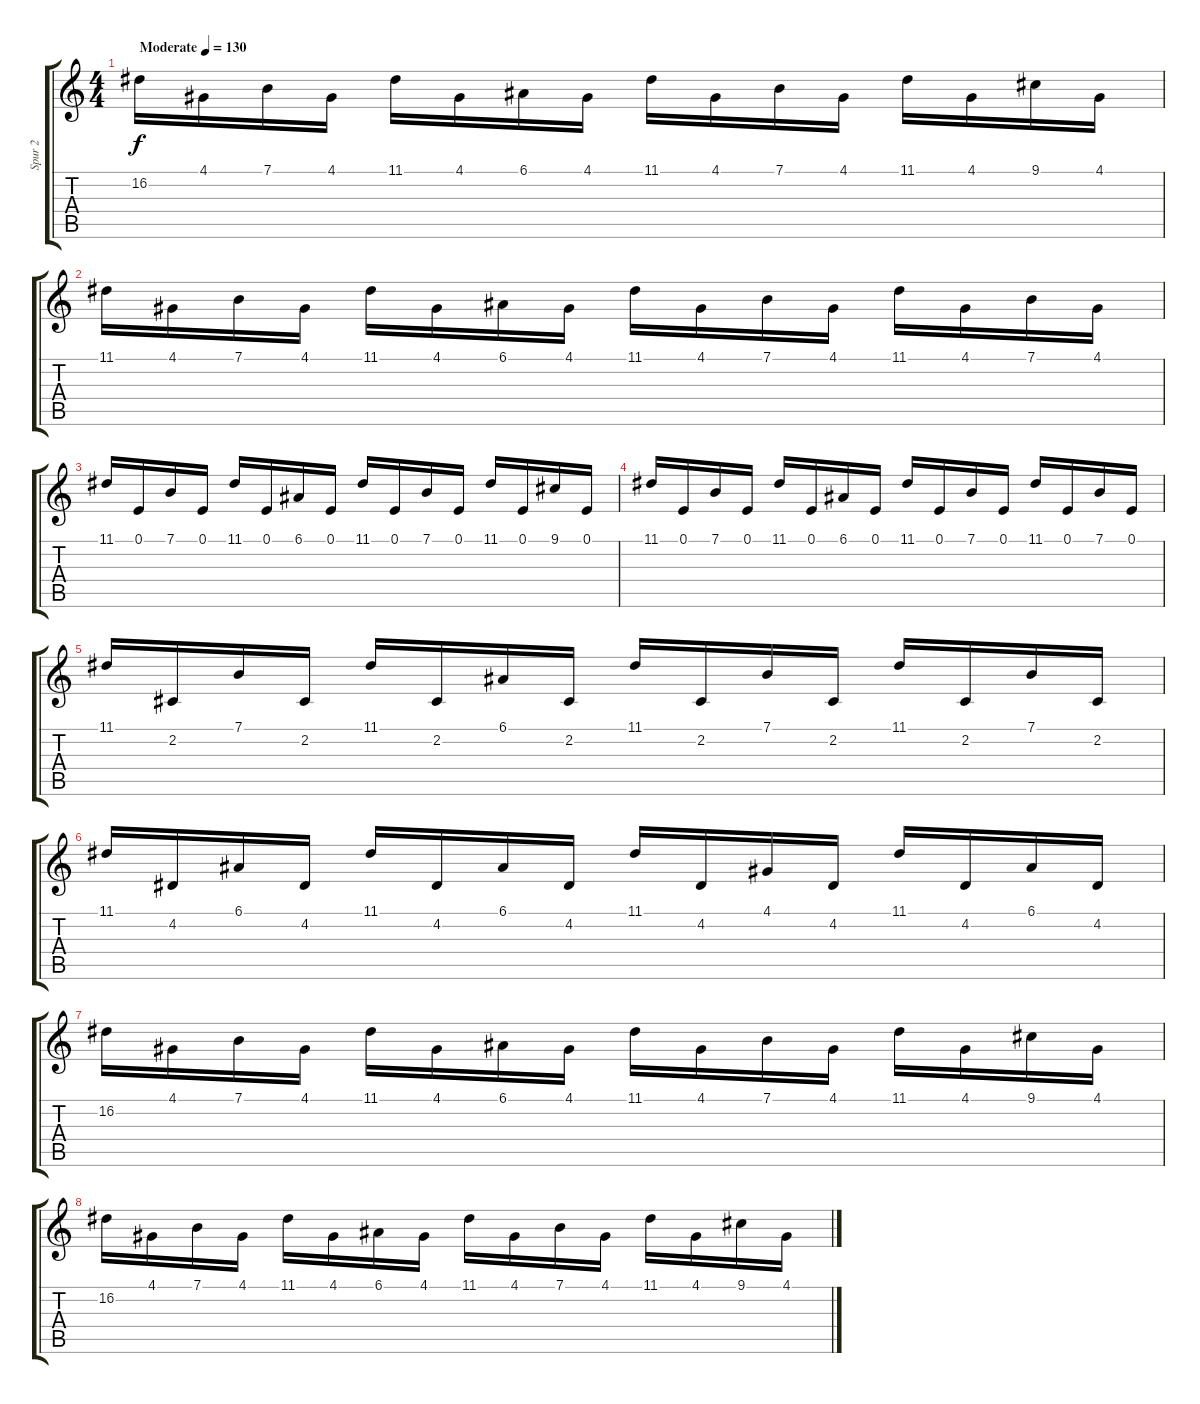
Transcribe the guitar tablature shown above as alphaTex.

\track ("Spur 2" "Spur 2") {instrument harpsichord}
\staff {score tabs}
\tuning (E4 B3 G3 D3 A2 E2) {hide}
\ts (4 4)
\tempo (130 "Moderate")
\clef g2
\ks c
16.2.16{dy f instrument harpsichord} 4.1.16 7.1.16 4.1.16 11.1.16 4.1.16 6.1.16 4.1.16 11.1.16 4.1.16 7.1.16 4.1.16 11.1.16 4.1.16 9.1.16 4.1.16 |
11.1.16 4.1.16 7.1.16 4.1.16 11.1.16 4.1.16 6.1.16 4.1.16 11.1.16 4.1.16 7.1.16 4.1.16 11.1.16 4.1.16 7.1.16 4.1.16 |
11.1.16 0.1.16 7.1.16 0.1.16 11.1.16 0.1.16 6.1.16 0.1.16 11.1.16 0.1.16 7.1.16 0.1.16 11.1.16 0.1.16 9.1.16 0.1.16 |
11.1.16 0.1.16 7.1.16 0.1.16 11.1.16 0.1.16 6.1.16 0.1.16 11.1.16 0.1.16 7.1.16 0.1.16 11.1.16 0.1.16 7.1.16 0.1.16 |
11.1.16 2.2.16 7.1.16 2.2.16 11.1.16 2.2.16 6.1.16 2.2.16 11.1.16 2.2.16 7.1.16 2.2.16 11.1.16 2.2.16 7.1.16 2.2.16 |
11.1.16 4.2.16 6.1.16 4.2.16 11.1.16 4.2.16 6.1.16 4.2.16 11.1.16 4.2.16 4.1.16 4.2.16 11.1.16 4.2.16 6.1.16 4.2.16 |
16.2.16 4.1.16 7.1.16 4.1.16 11.1.16 4.1.16 6.1.16 4.1.16 11.1.16 4.1.16 7.1.16 4.1.16 11.1.16 4.1.16 9.1.16 4.1.16 |
16.2.16 4.1.16 7.1.16 4.1.16 11.1.16 4.1.16 6.1.16 4.1.16 11.1.16 4.1.16 7.1.16 4.1.16 11.1.16 4.1.16 9.1.16 4.1.16
